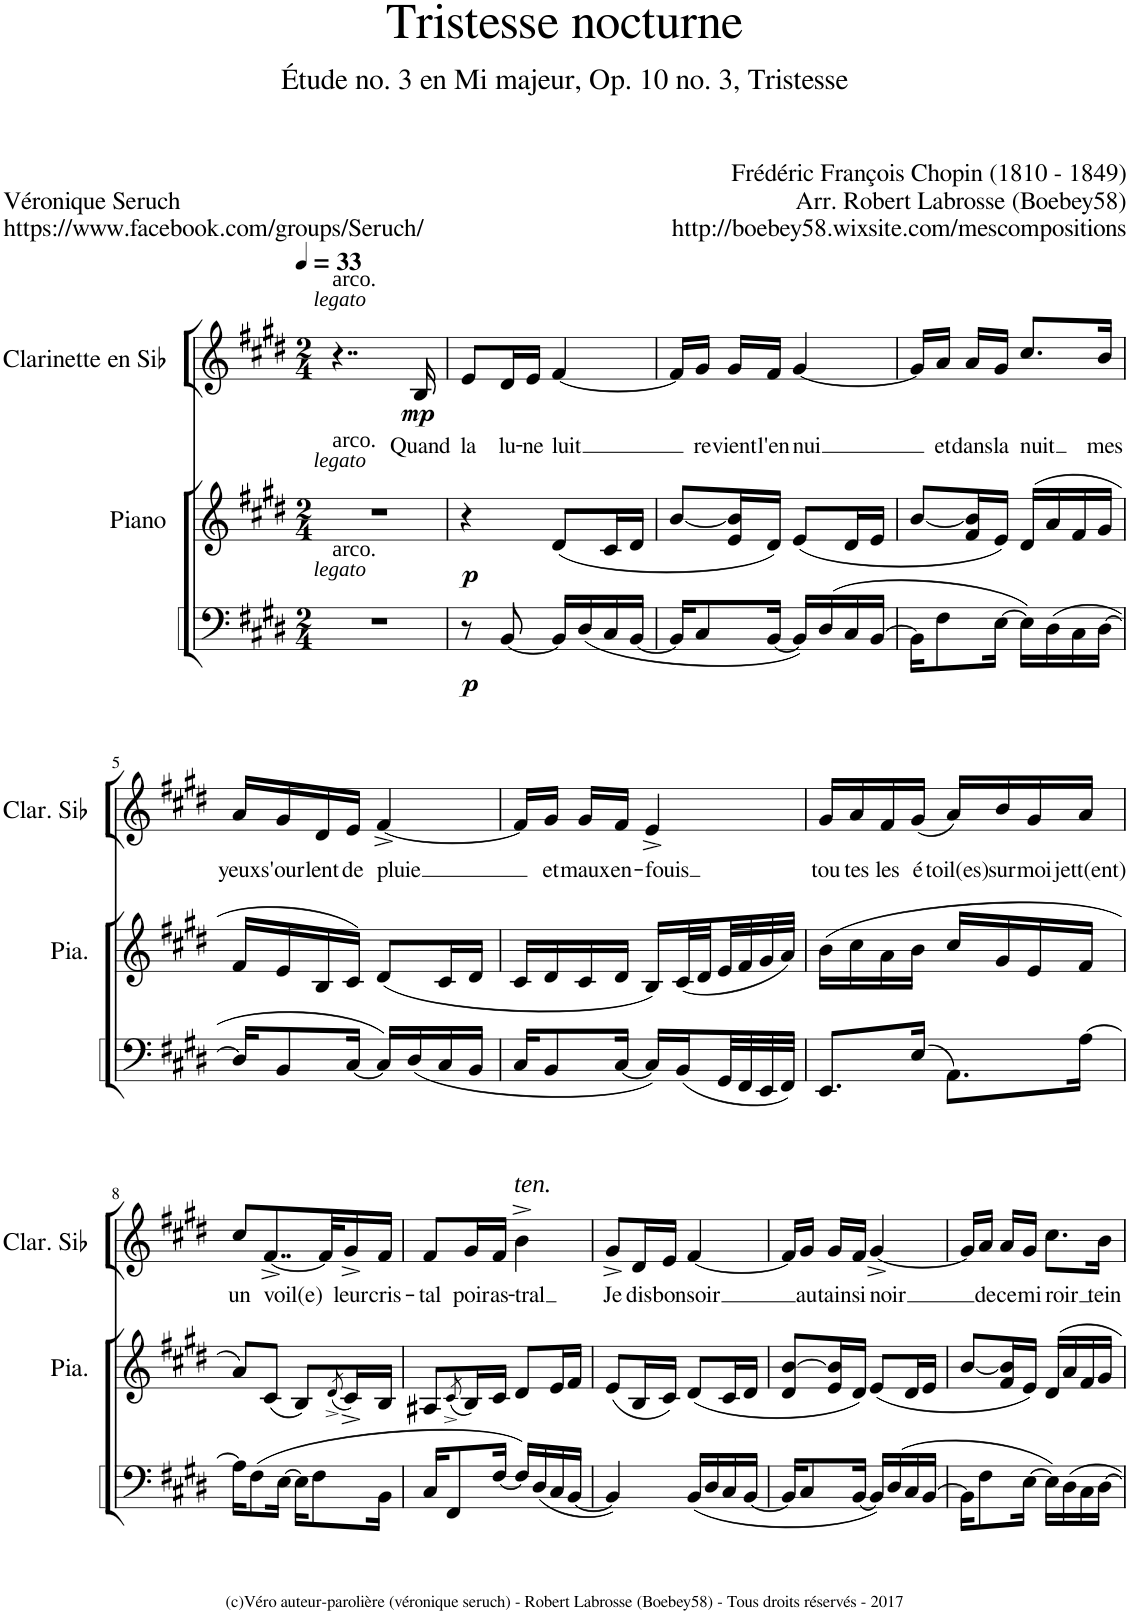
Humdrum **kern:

**kern	**dynam	**kern	**dynam	**kern	**text	**dynam
*part3	*part3	*part2	*part2	*part1	*part1	*part1
*staff3	*staff3	*staff2	*staff2	*staff1	*staff1	*staff1
*I"Piano MG	*	*I"Piano	*	*I"Clarinette en Sib	*	*
*I'Pno	*	*I'Pia.	*	*I'Clar. Sib	*	*
*clefF4	*	*clefG2	*	*clefG2	*	*
*	*	*	*	*ITrd1c2	*	*
*k[f#c#g#d#]	*	*k[f#c#g#d#]	*	*k[f#c#g#d#]	*	*
*M2/4	*	*M2/4	*	*M2/4	*	*
*MM33	*	*MM33	*	*MM33	*	*
=1	=1	=1	=1	=1	=1	=1
!	!	!	!	!LO:TX:a:t=arco.	!	!
!	!	!LO:TX:a:t=arco.	!	!	!	!
!LO:TX:a:t=arco.	!	!	!	!	!	!
!	!LO:DY:a	!	!LO:DY:a	!	!	!LO:DY:a
2r	other-dynamics	2r	other-dynamics	4..r	.	other-dynamics
!	!	!	!	!	!LO:LY:b	!LO:DY:b
.	.	.	.	16B/	Quand	mp
=2	=2	=2	=2	=2	=2	=2
!	!LO:DY:b	!	!LO:DY:b	!	!LO:LY:b	!
8r	p	4r	p	8e/L	la	.
!	!	!	!	!	!LO:LY:b	!
[8BB/	.	.	.	16d#/L	lu-	.
!	!	!	!	!	!LO:LY:b	!
.	.	.	.	16e/JJ	-ne	.
!	!	!	!	!	!LO:LY:b	!
16BB/LL]	.	(8d#/L	.	[4f#/	luit	.
(16D#/	.	.	.	.	.	.
16C#/	.	16c#/L	.	.	.	.
[16BB/JJ	.	16d#/JJ	.	.	.	.
=3	=3	=3	=3	=3	=3	=3
16BB/KL]	.	[8b/L	.	16f#/LL]	.	.
!	!	!	!	!	!LO:LY:b	!
8C#/	.	.	.	16g#/JJ	re-	.
!	!	!	!	!	!LO:LY:b	!
.	.	16e/ 16b/]L	.	16g#/LL	-vient	.
!	!	!	!	!	!LO:LY:b	!
[16BB/Jk	.	16d#/JJ)	.	16f#/JJ	l'en-	.
!	!	!	!	!	!LO:LY:b	!
16BB/LL])	.	(8e/L	.	[4g#/	-nui	.
(16D#/	.	.	.	.	.	.
16C#/	.	16d#/L	.	.	.	.
[16BB/JJ	.	16e/JJ	.	.	.	.
=4	=4	=4	=4	=4	=4	=4
16BB\KL]	.	[8b/L	.	16g#/LL]	.	.
!	!	!	!	!	!LO:LY:b	!
8F#\	.	.	.	16a/JJ	et	.
!	!	!	!	!	!LO:LY:b	!
.	.	16f#/ 16b/]L	.	16a/LL	dans	.
!	!	!	!	!	!LO:LY:b	!
[16E\Jk	.	16e/JJ)	.	16g#/JJ	la	.
!	!	!	!	!	!LO:LY:b	!
16E\LL])	.	(16d#/LL	.	8.cc#/L	nuit	.
(16D#\	.	16a/	.	.	.	.
16C#\	.	16f#/	.	.	.	.
!	!	!	!	!	!LO:LY:b	!
[16D#\JJ	.	16g#/JJ	.	16b/Jk	mes	.
!!LO:LB:g=z
=5	=5	=5	=5	=5	=5	=5
!	!	!	!	!	!LO:LY:b	!
16D#/KL]	.	16f#/LL	.	16a/LL	yeux	.
!	!	!	!	!	!LO:LY:b	!
8BB/	.	16e/	.	16g#/	s'our-	.
!	!	!	!	!	!LO:LY:b	!
.	.	16B/	.	16d#/	-lent	.
!	!	!	!	!	!LO:LY:b	!
[16C#/Jk	.	16c#/JJ)	.	16e/JJ	de	.
!	!	!	!	!	!LO:LY:b	!
16C#/LL])	.	(8d#/L	.	[4f#^/	pluie	.
(16D#/	.	.	.	.	.	.
16C#/	.	16c#/L	.	.	.	.
16BB/JJ	.	16d#/JJ	.	.	.	.
=6	=6	=6	=6	=6	=6	=6
16C#/KL	.	16c#/LL	.	16f#/LL]	.	.
!	!	!	!	!	!LO:LY:b	!
8BB/	.	16d#/	.	16g#/JJ	et	.
!	!	!	!	!	!LO:LY:b	!
.	.	16c#/	.	16g#/LL	maux	.
!	!	!	!	!	!LO:LY:b	!
[16C#/Jk	.	16d#/JJ	.	16f#/JJ	en-	.
!	!	!	!	!	!LO:LY:b	!
16C#/LL])	.	16B/LL)	.	4e^/	-fouis	.
(16BB/	.	(32c#/L	.	.	.	.
.	.	32d#/	.	.	.	.
32GG#/L	.	32e/	.	.	.	.
32FF#/	.	32f#/	.	.	.	.
32EE/	.	32g#/	.	.	.	.
32FF#/JJJ)	.	32a/JJJ)	.	.	.	.
=7	=7	=7	=7	=7	=7	=7
!	!	!	!	!	!LO:LY:b	!
8.EE/L	.	(16b\LL	.	16g#/LL	tou-	.
!	!	!	!	!	!LO:LY:b	!
.	.	16cc#\	.	16a/	-tes	.
!	!	!	!	!	!LO:LY:b	!
.	.	16a\	.	16f#/	les	.
!	!	!	!	!	!LO:LY:b	!
(16E/Jk	.	16b\JJ	.	(16g#/JJ	é-	.
!	!	!	!	!	!LO:LY:b	!
8.AA\L)	.	16cc#/LL	.	16a/LL)	-toil(es)	.
!	!	!	!	!	!LO:LY:b	!
.	.	16g#/	.	16b/	sur	.
!	!	!	!	!	!LO:LY:b	!
.	.	16e/	.	16g#/	moi	.
!	!	!	!	!	!LO:LY:b	!
[16A\Jk	.	16f#/JJ	.	16a/JJ	jett(ent)	.
!!LO:LB:g=z
=8	=8	=8	=8	=8	=8	=8
!	!	!	!	!	!LO:LY:b	!
16A\KL]	.	8a/L)	.	8cc#/L	-un	.
(8F#\	.	.	.	.	.	.
!	!	!	!	!	!LO:LY:b	!
.	.	(8c#/J	.	[8..f#^/	voil(e)	.
[16E\Jk	.	.	.	.	.	.
16E\KL]	.	8B/L)	.	.	.	.
8F#\	.	.	.	.	.	.
.	.	.	.	32f#/KL]	.	.
.	.	(8qd#^/	.	.	.	.
!	!	!	!	!	!LO:LY:b	!
.	.	16c#^/L)	.	16g#^/	-leur	.
!	!	!	!	!	!LO:LY:b	!
16BB\Jk	.	16B/JJ	.	16f#/JJ	cris-	.
=9	=9	=9	=9	=9	=9	=9
!	!	!	!	!	!LO:LY:b	!
16C#/KL	.	8A#X/L	.	8f#/L	-tal	.
8FF#/	.	.	.	.	.	.
.	.	(8qc#^/	.	.	.	.
!	!	!	!	!	!LO:LY:b	!
.	.	16B/L)	.	16g#/L	-poir	.
!	!	!	!	!	!LO:LY:b	!
[16F#/Jk	.	16c#/JJ	.	16f#/JJ	as-	.
!	!	!	!	!LO:TX:a:i:t=ten.	!	!
!	!	!	!	!	!LO:LY:b	!
16F#/LL])	.	8d#/L	.	4b^\	-tral	.
(16D#/	.	.	.	.	.	.
16C#/	.	16e/L	.	.	.	.
[16BB/JJ	.	16f#/JJ	.	.	.	.
=10	=10	=10	=10	=10	=10	=10
!	!	!	!	!	!LO:LY:b	!
4BB/])	.	(8e/L	.	8g#^/L	Je	.
!	!	!	!	!	!LO:LY:b	!
.	.	16B/L	.	16d#/L	dis	.
!	!	!	!	!	!LO:LY:b	!
.	.	16c#/JJ)	.	16e/JJ	bon-	.
!	!	!	!	!	!LO:LY:b	!
(16BB/LL	.	(8d#/L	.	[4f#/	-soir	.
16D#/	.	.	.	.	.	.
16C#/	.	16c#/L	.	.	.	.
[16BB/JJ	.	16d#/JJ	.	.	.	.
=11	=11	=11	=11	=11	=11	=11
16BB/KL]	.	8d#/ [8b/L	.	16f#/LL]	.	.
!	!	!	!	!	!LO:LY:b	!
8C#/	.	.	.	16g#/JJ	au	.
!	!	!	!	!	!LO:LY:b	!
.	.	16e/ 16b/]L	.	16g#/LL	tain	.
!	!	!	!	!	!LO:LY:b	!
[16BB/Jk	.	16d#/JJ)	.	16f#/JJ	si	.
!	!	!	!	!	!LO:LY:b	!
16BB/LL])	.	(8e/L	.	[4g#^/	noir	.
(16D#/	.	.	.	.	.	.
16C#/	.	16d#/L	.	.	.	.
[16BB/JJ	.	16e/JJ	.	.	.	.
=12	=12	=12	=12	=12	=12	=12
16BB\KL]	.	[8b/L	.	16g#/LL]	.	.
!	!	!	!	!	!LO:LY:b	!
8F#\	.	.	.	16a/JJ	de	.
!	!	!	!	!	!LO:LY:b	!
.	.	16f#/ 16b/]L	.	16a/LL	ce	.
!	!	!	!	!	!LO:LY:b	!
[16E\Jk	.	16e/JJ)	.	16g#/JJ	mi-	.
!	!	!	!	!	!LO:LY:b	!
16E\LL])	.	16d#/LL	.	8.cc#\L	-roir	.
16D#\	.	16a/	.	.	.	.
16C#\	.	16f#/	.	.	.	.
!	!	!	!	!	!LO:LY:b	!
[16D#\JJ	.	16g#/JJ	.	16b\Jk	tein-	.
=	=	=	=	=	=	=
*-	*-	*-	*-	*-	*-	*-
